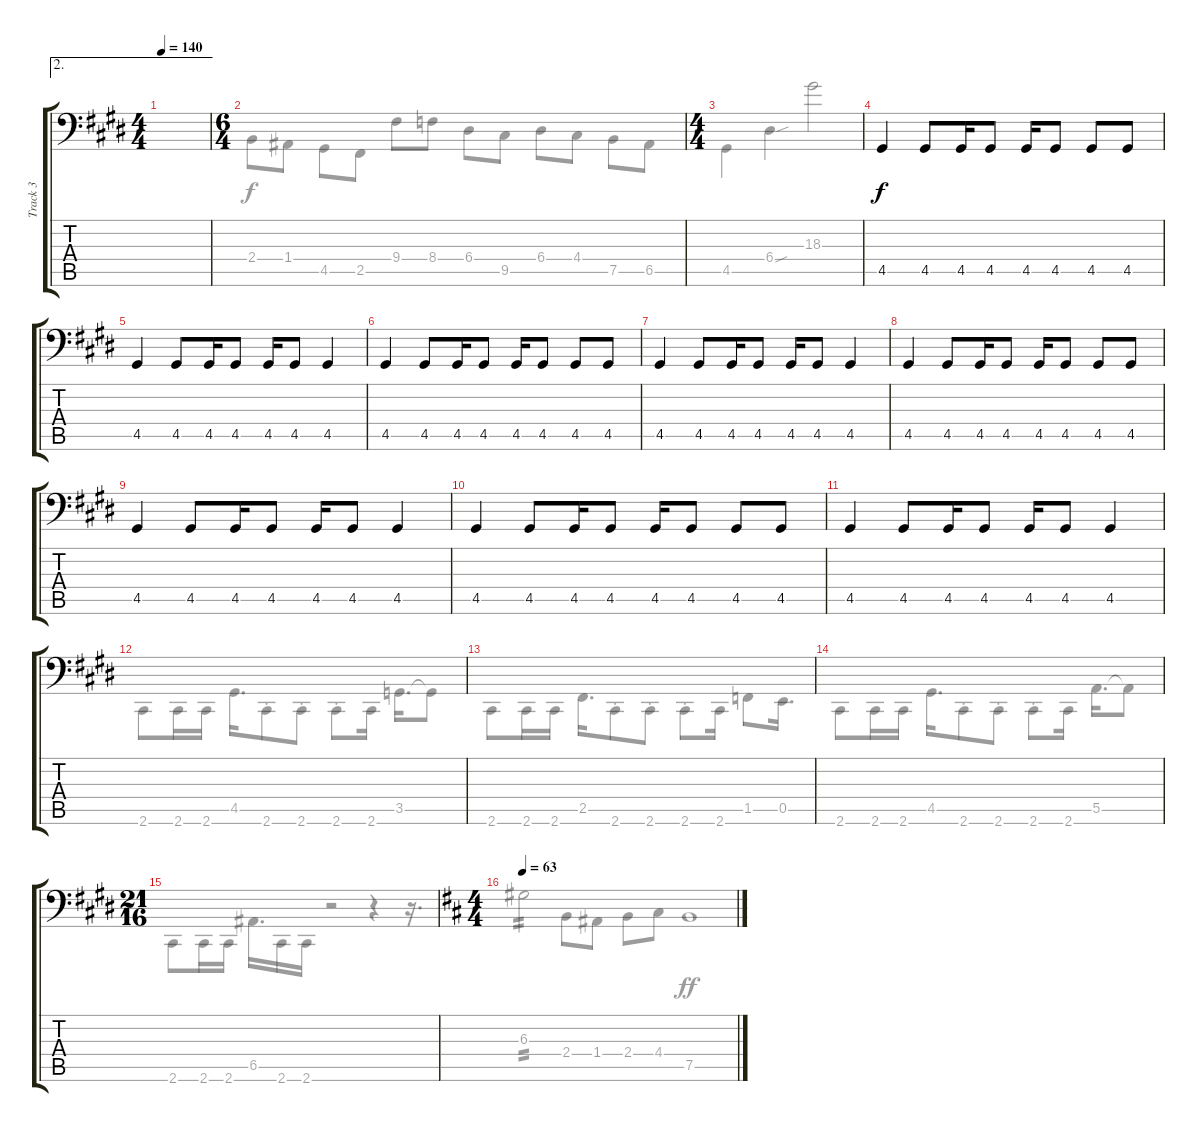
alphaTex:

\track ("Track 3" "Track 3") {instrument electricbassfinger}
\staff {score tabs}
\tuning (B2 G2 D2 A1 E1 B0) {hide}
\voice
\ae 2
\ts (4 4)
\tempo 140
\clef f4
\ks c#minor
|
\ts (6 4)
|
\ts (4 4)
|
4.5.4 4.5.8 4.5.16 4.5.8 4.5.16 4.5.8 4.5.8 4.5.8 |
4.5.4 4.5.8 4.5.16 4.5.8 4.5.16 4.5.8 4.5.4 |
4.5.4 4.5.8 4.5.16 4.5.8 4.5.16 4.5.8 4.5.8 4.5.8 |
4.5.4 4.5.8 4.5.16 4.5.8 4.5.16 4.5.8 4.5.4 |
4.5.4 4.5.8 4.5.16 4.5.8 4.5.16 4.5.8 4.5.8 4.5.8 |
4.5.4 4.5.8 4.5.16 4.5.8 4.5.16 4.5.8 4.5.4 |
4.5.4 4.5.8 4.5.16 4.5.8 4.5.16 4.5.8 4.5.8 4.5.8 |
4.5.4 4.5.8 4.5.16 4.5.8 4.5.16 4.5.8 4.5.4 |
|
|
|
\ts (21 16)
|
\ts (4 4)
\tempo 63
\ks d
\voice
\clef f4
\ottava regular
\simile none
\ks c#minor
6.3.2{tp 2 dy f} 2.4.8 1.4.8 2.4.8 4.4.8 |
2.4.8 1.4.8 4.5.8 2.5.8 9.4.8 8.4.8 6.4.8 9.5.8 6.4.8 4.4.8 7.5.8 6.5.8 |
4.5.4 6.4{sou}.4 18.3.2 |
|
|
|
|
|
|
|
|
2.6.8 2.6.16 2.6.16 4.5.16{d} 2.6{st}.8 2.6{st}.8 2.6{st}.8 2.6.16 3.5.16{d} 3.5{t}.8 |
2.6.8 2.6.16 2.6.16 2.5.16{d} 2.6{st}.8 2.6{st}.8 2.6{st}.8 2.6.16 1.5.8 0.5.16{d} |
2.6.8 2.6.16 2.6.16 4.5.16{d} 2.6{st}.8 2.6{st}.8 2.6{st}.8 2.6.16 5.5.16{d} 5.5{t}.8 |
2.6.8 2.6.16 2.6.16 6.5.16{d} 2.6.16 2.6.16 r.2 r.4 r.16{d} |
\ks d
7.5.1{dy ff}
